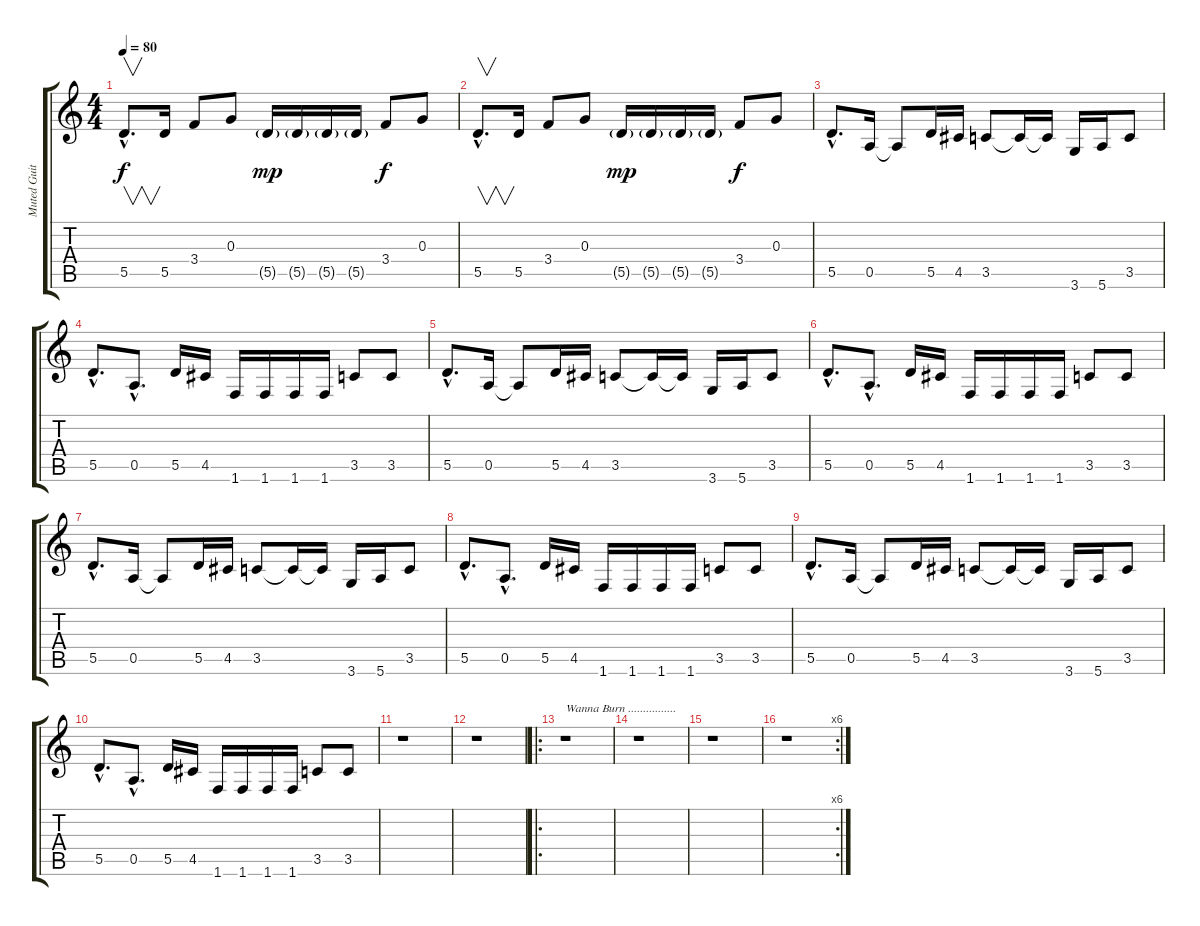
\track ("Muted Guitar" "Muted Guit") {instrument electricguitarmuted}
\staff {score tabs}
\tuning (E4 B3 G3 D3 A2 E2) {hide}
\ts (4 4)
\tempo 80
\clef g2
\ks c
5.5{hac}.8{v d dy f} 5.5.16 3.4.8 0.3.8 5.5{g}.16{dy mp} 5.5{g}.16 5.5{g}.16 5.5{g}.16 3.4.8{dy f} 0.3.8 |
5.5{hac}.8{v d} 5.5.16 3.4.8 0.3.8 5.5{g}.16{dy mp} 5.5{g}.16 5.5{g}.16 5.5{g}.16 3.4.8{dy f} 0.3.8 |
5.5{hac}.8{d} 0.5.16 0.5{t}.8 5.5.16 4.5.16 3.5.8 3.5{t}.16 3.5{t}.16 3.6.16 5.6.16 3.5.8 |
5.5{hac}.8{d} 0.5{hac}.8{d} 5.5.16 4.5.16 1.6.16 1.6.16 1.6.16 1.6.16 3.5.8 3.5.8 |
5.5{hac}.8{d} 0.5.16 0.5{t}.8 5.5.16 4.5.16 3.5.8 3.5{t}.16 3.5{t}.16 3.6.16 5.6.16 3.5.8 |
5.5{hac}.8{d} 0.5{hac}.8{d} 5.5.16 4.5.16 1.6.16 1.6.16 1.6.16 1.6.16 3.5.8 3.5.8 |
5.5{hac}.8{d} 0.5.16 0.5{t}.8 5.5.16 4.5.16 3.5.8 3.5{t}.16 3.5{t}.16 3.6.16 5.6.16 3.5.8 |
5.5{hac}.8{d} 0.5{hac}.8{d} 5.5.16 4.5.16 1.6.16 1.6.16 1.6.16 1.6.16 3.5.8 3.5.8 |
5.5{hac}.8{d} 0.5.16 0.5{t}.8 5.5.16 4.5.16 3.5.8 3.5{t}.16 3.5{t}.16 3.6.16 5.6.16 3.5.8 |
5.5{hac}.8{d} 0.5{hac}.8{d} 5.5.16 4.5.16 1.6.16 1.6.16 1.6.16 1.6.16 3.5.8 3.5.8 |
r.1 |
r.1 |
\ro
r.1{txt "Wanna Burn ................"} |
r.1 |
r.1 |
\rc 6
r.1
